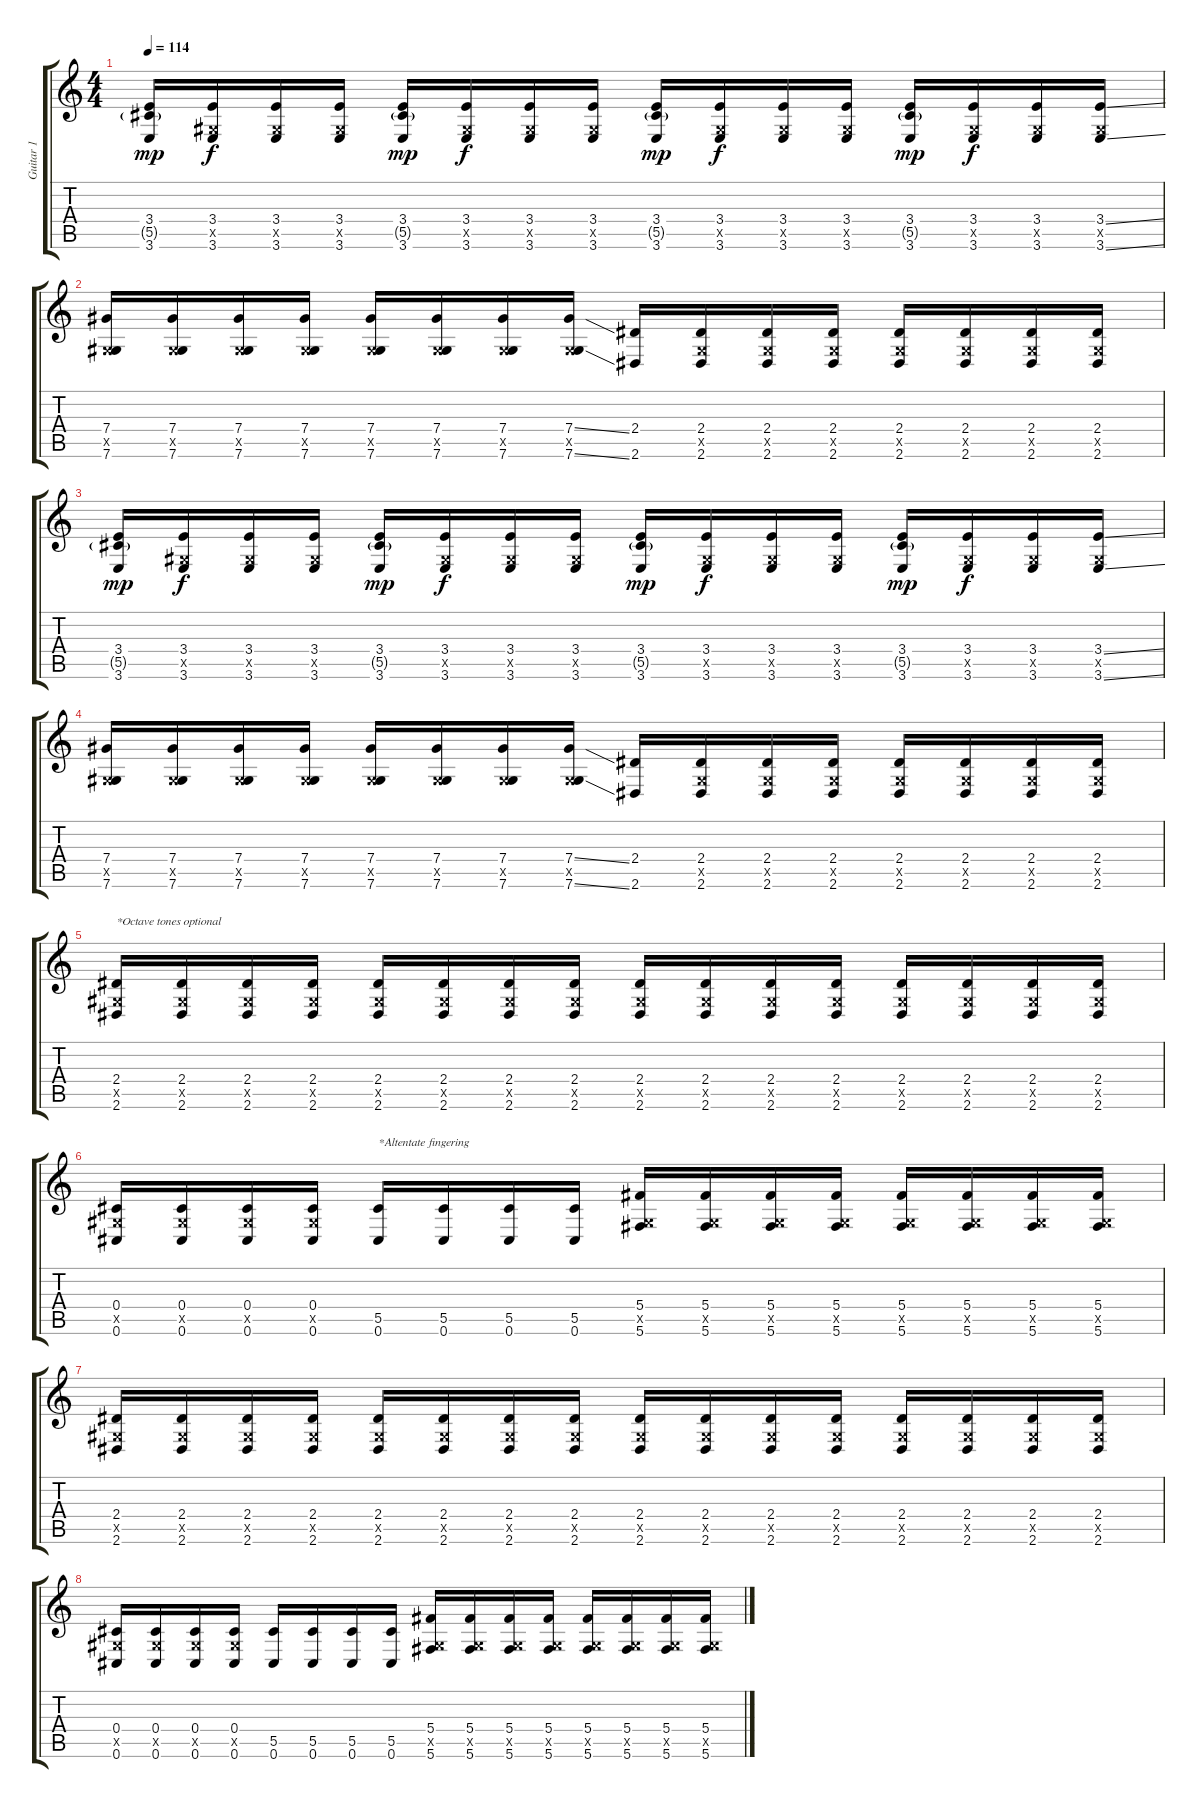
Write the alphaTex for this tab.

\track ("Guitar 1" "Guitar 1") {instrument overdrivenguitar}
\staff {score tabs}
\tuning (Eb4 Bb3 Gb3 Db3 Ab2 Db2) {hide}
\ts (4 4)
\tempo 114
\clef g2
\ks c
(3.4 5.5{g} 3.6).16{dy mp} (3.4 0.5{x} 3.6).16{dy f} (3.4 0.5{x} 3.6).16 (3.4 0.5{x} 3.6).16 (3.4 5.5{g} 3.6).16{dy mp} (3.4 0.5{x} 3.6).16{dy f} (3.4 0.5{x} 3.6).16 (3.4 0.5{x} 3.6).16 (3.4 5.5{g} 3.6).16{dy mp} (3.4 0.5{x} 3.6).16{dy f} (3.4 0.5{x} 3.6).16 (3.4 0.5{x} 3.6).16 (3.4 5.5{g} 3.6).16{dy mp} (3.4 0.5{x} 3.6).16{dy f} (3.4 0.5{x} 3.6).16 (3.4{ss} 0.5{x} 3.6{ss}).16 |
(7.4 0.5{x} 7.6).16 (7.4 0.5{x} 7.6).16 (7.4 0.5{x} 7.6).16 (7.4 0.5{x} 7.6).16 (7.4 0.5{x} 7.6).16 (7.4 0.5{x} 7.6).16 (7.4 0.5{x} 7.6).16 (7.4{ss} 0.5{x} 7.6{ss}).16 (2.4 2.6).16 (2.4 0.5{x} 2.6).16 (2.4 0.5{x} 2.6).16 (2.4 0.5{x} 2.6).16 (2.4 0.5{x} 2.6).16 (2.4 0.5{x} 2.6).16 (2.4 0.5{x} 2.6).16 (2.4 0.5{x} 2.6).16 |
(3.4 5.5{g} 3.6).16{dy mp} (3.4 0.5{x} 3.6).16{dy f} (3.4 0.5{x} 3.6).16 (3.4 0.5{x} 3.6).16 (3.4 5.5{g} 3.6).16{dy mp} (3.4 0.5{x} 3.6).16{dy f} (3.4 0.5{x} 3.6).16 (3.4 0.5{x} 3.6).16 (3.4 5.5{g} 3.6).16{dy mp} (3.4 0.5{x} 3.6).16{dy f} (3.4 0.5{x} 3.6).16 (3.4 0.5{x} 3.6).16 (3.4 5.5{g} 3.6).16{dy mp} (3.4 0.5{x} 3.6).16{dy f} (3.4 0.5{x} 3.6).16 (3.4{ss} 0.5{x} 3.6{ss}).16 |
(7.4 0.5{x} 7.6).16 (7.4 0.5{x} 7.6).16 (7.4 0.5{x} 7.6).16 (7.4 0.5{x} 7.6).16 (7.4 0.5{x} 7.6).16 (7.4 0.5{x} 7.6).16 (7.4 0.5{x} 7.6).16 (7.4{ss} 0.5{x} 7.6{ss}).16 (2.4 2.6).16 (2.4 0.5{x} 2.6).16 (2.4 0.5{x} 2.6).16 (2.4 0.5{x} 2.6).16 (2.4 0.5{x} 2.6).16 (2.4 0.5{x} 2.6).16 (2.4 0.5{x} 2.6).16 (2.4 0.5{x} 2.6).16 |
(2.4 0.5{x} 2.6).16{txt "*Octave tones optional"} (2.4 0.5{x} 2.6).16 (2.4 0.5{x} 2.6).16 (2.4 0.5{x} 2.6).16 (2.4 0.5{x} 2.6).16 (2.4 0.5{x} 2.6).16 (2.4 0.5{x} 2.6).16 (2.4 0.5{x} 2.6).16 (2.4 0.5{x} 2.6).16 (2.4 0.5{x} 2.6).16 (2.4 0.5{x} 2.6).16 (2.4 0.5{x} 2.6).16 (2.4 0.5{x} 2.6).16 (2.4 0.5{x} 2.6).16 (2.4 0.5{x} 2.6).16 (2.4 0.5{x} 2.6).16 |
(0.4 0.5{x} 0.6).16 (0.4 0.5{x} 0.6).16 (0.4 0.5{x} 0.6).16 (0.4 0.5{x} 0.6).16 (5.5 0.6).16{txt "*Altentate fingering"} (5.5 0.6).16 (5.5 0.6).16 (5.5 0.6).16 (5.4 0.5{x} 5.6).16 (5.4 0.5{x} 5.6).16 (5.4 0.5{x} 5.6).16 (5.4 0.5{x} 5.6).16 (5.4 0.5{x} 5.6).16 (5.4 0.5{x} 5.6).16 (5.4 0.5{x} 5.6).16 (5.4 0.5{x} 5.6).16 |
(2.4 0.5{x} 2.6).16 (2.4 0.5{x} 2.6).16 (2.4 0.5{x} 2.6).16 (2.4 0.5{x} 2.6).16 (2.4 0.5{x} 2.6).16 (2.4 0.5{x} 2.6).16 (2.4 0.5{x} 2.6).16 (2.4 0.5{x} 2.6).16 (2.4 0.5{x} 2.6).16 (2.4 0.5{x} 2.6).16 (2.4 0.5{x} 2.6).16 (2.4 0.5{x} 2.6).16 (2.4 0.5{x} 2.6).16 (2.4 0.5{x} 2.6).16 (2.4 0.5{x} 2.6).16 (2.4 0.5{x} 2.6).16 |
(0.4 0.5{x} 0.6).16 (0.4 0.5{x} 0.6).16 (0.4 0.5{x} 0.6).16 (0.4 0.5{x} 0.6).16 (5.5 0.6).16 (5.5 0.6).16 (5.5 0.6).16 (5.5 0.6).16 (5.4 0.5{x} 5.6).16 (5.4 0.5{x} 5.6).16 (5.4 0.5{x} 5.6).16 (5.4 0.5{x} 5.6).16 (5.4 0.5{x} 5.6).16 (5.4 0.5{x} 5.6).16 (5.4 0.5{x} 5.6).16 (5.4 0.5{x} 5.6).16
